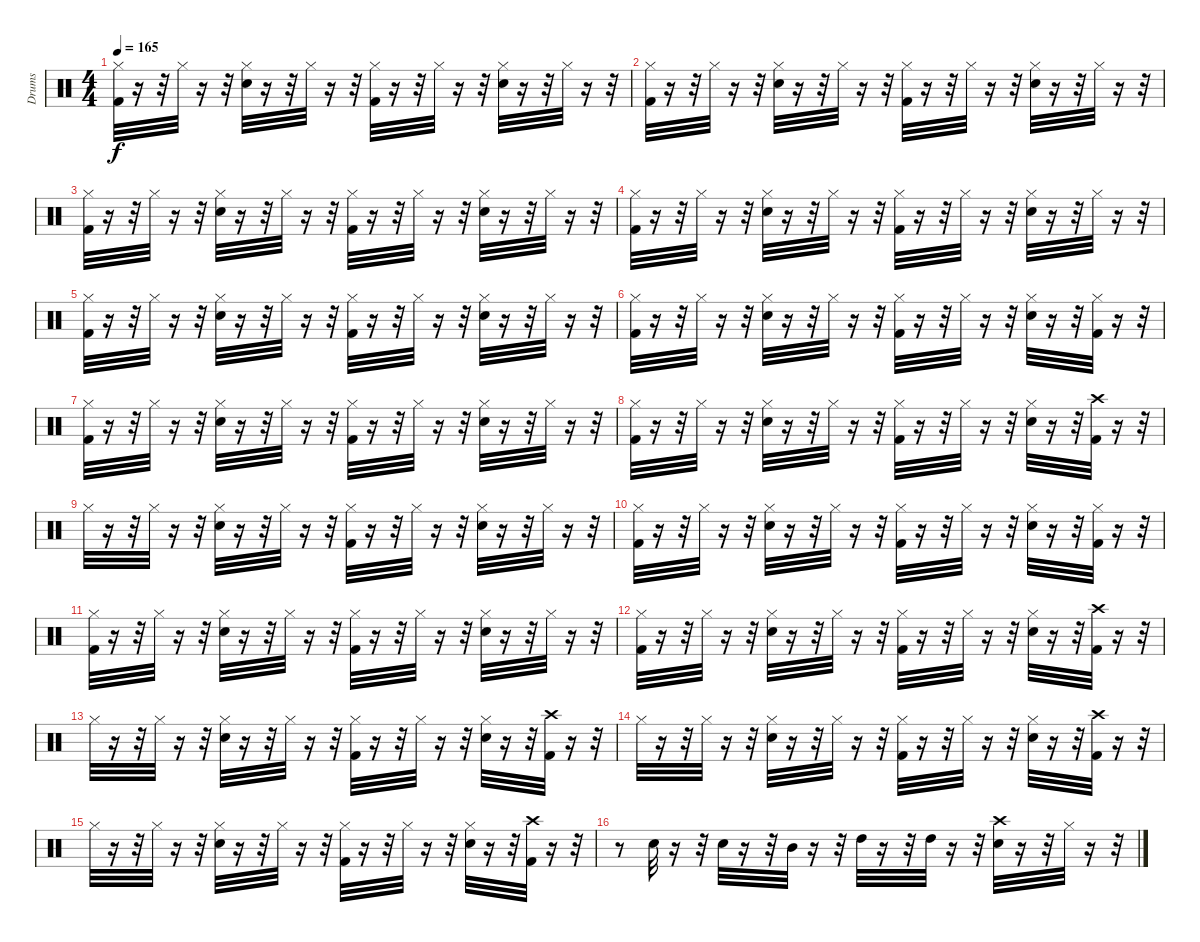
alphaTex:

\track ("Drums" "Drums") {instrument percussion}
\staff {score}
\articulation defaults
\ts (4 4)
\tempo 165
\clef neutral
\ks c
("Kick (hit) 2" "Hi-Hat (closed)").32{dy f} r.16 r.32 "Hi-Hat (closed)".32 r.16 r.32 ("Snare (hit) 2" "Hi-Hat (closed)").32 r.16 r.32 "Hi-Hat (closed)".32 r.16 r.32 ("Kick (hit) 2" "Hi-Hat (closed)").32 r.16 r.32 "Hi-Hat (closed)".32 r.16 r.32 ("Snare (hit) 2" "Hi-Hat (closed)").32 r.16 r.32 "Hi-Hat (closed)".32 r.16 r.32 |
("Kick (hit) 2" "Hi-Hat (closed)").32 r.16 r.32 "Hi-Hat (closed)".32 r.16 r.32 ("Snare (hit) 2" "Hi-Hat (closed)").32 r.16 r.32 "Hi-Hat (closed)".32 r.16 r.32 ("Kick (hit) 2" "Hi-Hat (closed)").32 r.16 r.32 "Hi-Hat (closed)".32 r.16 r.32 ("Snare (hit) 2" "Hi-Hat (closed)").32 r.16 r.32 "Hi-Hat (closed)".32 r.16 r.32 |
("Kick (hit) 2" "Hi-Hat (closed)").32 r.16 r.32 "Hi-Hat (closed)".32 r.16 r.32 ("Snare (hit) 2" "Hi-Hat (closed)").32 r.16 r.32 "Hi-Hat (closed)".32 r.16 r.32 ("Kick (hit) 2" "Hi-Hat (closed)").32 r.16 r.32 "Hi-Hat (closed)".32 r.16 r.32 ("Snare (hit) 2" "Hi-Hat (closed)").32 r.16 r.32 "Hi-Hat (closed)".32 r.16 r.32 |
("Kick (hit) 2" "Hi-Hat (closed)").32 r.16 r.32 "Hi-Hat (closed)".32 r.16 r.32 ("Snare (hit) 2" "Hi-Hat (closed)").32 r.16 r.32 "Hi-Hat (closed)".32 r.16 r.32 ("Kick (hit) 2" "Hi-Hat (closed)").32 r.16 r.32 "Hi-Hat (closed)".32 r.16 r.32 ("Snare (hit) 2" "Hi-Hat (closed)").32 r.16 r.32 "Hi-Hat (closed)".32 r.16 r.32 |
("Kick (hit) 2" "Hi-Hat (closed)").32 r.16 r.32 "Hi-Hat (closed)".32 r.16 r.32 ("Snare (hit) 2" "Hi-Hat (closed)").32 r.16 r.32 "Hi-Hat (closed)".32 r.16 r.32 ("Kick (hit) 2" "Hi-Hat (closed)").32 r.16 r.32 "Hi-Hat (closed)".32 r.16 r.32 ("Snare (hit) 2" "Hi-Hat (closed)").32 r.16 r.32 "Hi-Hat (closed)".32 r.16 r.32 |
("Kick (hit) 2" "Hi-Hat (closed)").32 r.16 r.32 "Hi-Hat (closed)".32 r.16 r.32 ("Snare (hit) 2" "Hi-Hat (closed)").32 r.16 r.32 "Hi-Hat (closed)".32 r.16 r.32 ("Kick (hit) 2" "Hi-Hat (closed)").32 r.16 r.32 "Hi-Hat (closed)".32 r.16 r.32 ("Snare (hit) 2" "Hi-Hat (closed)").32 r.16 r.32 ("Kick (hit) 2" "Hi-Hat (closed)").32 r.16 r.32 |
("Kick (hit) 2" "Hi-Hat (closed)").32 r.16 r.32 "Hi-Hat (closed)".32 r.16 r.32 ("Snare (hit) 2" "Hi-Hat (closed)").32 r.16 r.32 "Hi-Hat (closed)".32 r.16 r.32 ("Kick (hit) 2" "Hi-Hat (closed)").32 r.16 r.32 "Hi-Hat (closed)".32 r.16 r.32 ("Snare (hit) 2" "Hi-Hat (closed)").32 r.16 r.32 "Hi-Hat (closed)".32 r.16 r.32 |
("Kick (hit) 2" "Hi-Hat (closed)").32 r.16 r.32 "Hi-Hat (closed)".32 r.16 r.32 ("Snare (hit) 2" "Hi-Hat (closed)").32 r.16 r.32 "Hi-Hat (closed)".32 r.16 r.32 ("Kick (hit) 2" "Hi-Hat (closed)").32 r.16 r.32 "Hi-Hat (closed)".32 r.16 r.32 ("Snare (hit) 2" "Hi-Hat (closed)").32 r.16 r.32 ("Crash high (hit)" "Kick (hit) 2").32 r.16 r.32 |
"Hi-Hat (closed)".32 r.16 r.32 "Hi-Hat (closed)".32 r.16 r.32 ("Snare (hit) 2" "Hi-Hat (closed)").32 r.16 r.32 "Hi-Hat (closed)".32 r.16 r.32 ("Kick (hit) 2" "Hi-Hat (closed)").32 r.16 r.32 "Hi-Hat (closed)".32 r.16 r.32 ("Snare (hit) 2" "Hi-Hat (closed)").32 r.16 r.32 "Hi-Hat (closed)".32 r.16 r.32 |
("Kick (hit) 2" "Hi-Hat (closed)").32 r.16 r.32 "Hi-Hat (closed)".32 r.16 r.32 ("Snare (hit) 2" "Hi-Hat (closed)").32 r.16 r.32 "Hi-Hat (closed)".32 r.16 r.32 ("Kick (hit) 2" "Hi-Hat (closed)").32 r.16 r.32 "Hi-Hat (closed)".32 r.16 r.32 ("Snare (hit) 2" "Hi-Hat (closed)").32 r.16 r.32 ("Kick (hit) 2" "Hi-Hat (closed)").32 r.16 r.32 |
("Kick (hit) 2" "Hi-Hat (closed)").32 r.16 r.32 "Hi-Hat (closed)".32 r.16 r.32 ("Snare (hit) 2" "Hi-Hat (closed)").32 r.16 r.32 "Hi-Hat (closed)".32 r.16 r.32 ("Kick (hit) 2" "Hi-Hat (closed)").32 r.16 r.32 "Hi-Hat (closed)".32 r.16 r.32 ("Snare (hit) 2" "Hi-Hat (closed)").32 r.16 r.32 "Hi-Hat (closed)".32 r.16 r.32 |
("Kick (hit) 2" "Hi-Hat (closed)").32 r.16 r.32 "Hi-Hat (closed)".32 r.16 r.32 ("Snare (hit) 2" "Hi-Hat (closed)").32 r.16 r.32 "Hi-Hat (closed)".32 r.16 r.32 ("Kick (hit) 2" "Hi-Hat (closed)").32 r.16 r.32 "Hi-Hat (closed)".32 r.16 r.32 ("Snare (hit) 2" "Hi-Hat (closed)").32 r.16 r.32 ("Crash high (hit)" "Kick (hit) 2").32 r.16 r.32 |
"Hi-Hat (closed)".32 r.16 r.32 "Hi-Hat (closed)".32 r.16 r.32 ("Snare (hit) 2" "Hi-Hat (closed)").32 r.16 r.32 "Hi-Hat (closed)".32 r.16 r.32 ("Kick (hit) 2" "Hi-Hat (closed)").32 r.16 r.32 "Hi-Hat (closed)".32 r.16 r.32 ("Snare (hit) 2" "Hi-Hat (closed)").32 r.16 r.32 ("Crash high (hit)" "Kick (hit) 2").32 r.16 r.32 |
"Hi-Hat (closed)".32 r.16 r.32 "Hi-Hat (closed)".32 r.16 r.32 ("Snare (hit) 2" "Hi-Hat (closed)").32 r.16 r.32 "Hi-Hat (closed)".32 r.16 r.32 ("Kick (hit) 2" "Hi-Hat (closed)").32 r.16 r.32 "Hi-Hat (closed)".32 r.16 r.32 ("Snare (hit) 2" "Hi-Hat (closed)").32 r.16 r.32 ("Crash high (hit)" "Kick (hit) 2").32 r.16 r.32 |
"Hi-Hat (closed)".32 r.16 r.32 "Hi-Hat (closed)".32 r.16 r.32 ("Snare (hit) 2" "Hi-Hat (closed)").32 r.16 r.32 "Hi-Hat (closed)".32 r.16 r.32 ("Kick (hit) 2" "Hi-Hat (closed)").32 r.16 r.32 "Hi-Hat (closed)".32 r.16 r.32 ("Snare (hit) 2" "Hi-Hat (closed)").32 r.16 r.32 ("Crash high (hit)" "Kick (hit) 2").32 r.16 r.32 |
r.8 "Snare (hit) 2".32 r.16 r.32 "Snare (hit) 2".32 r.16 r.32 "Mid Tom (hit)".32 r.16 r.32 "High Tom (hit)".32 r.16 r.32 "High Tom (hit)".32 r.16 r.32 ("Crash high (hit)" "Snare (hit) 2").32 r.16 r.32 "Hi-Hat (closed)".32 r.16 r.32
